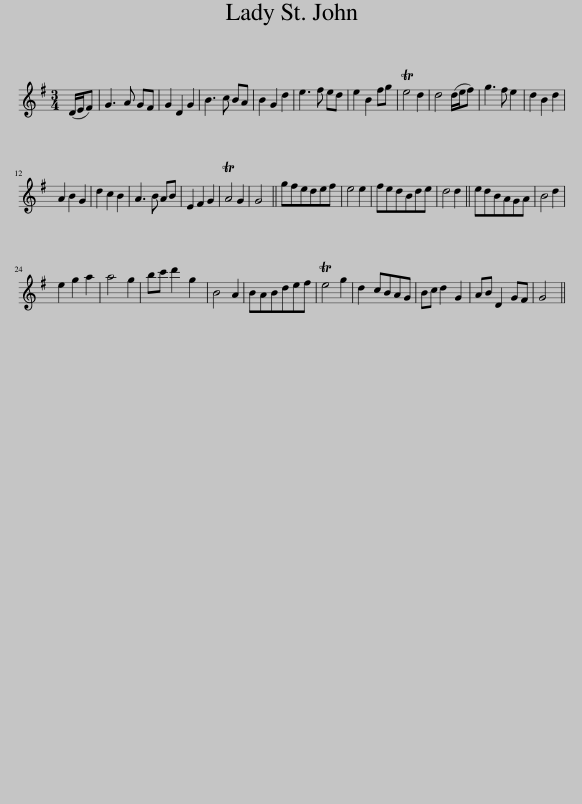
X:1
L:1/8
M:3/4
I:linebreak $
K:G
V:1 treble
V:1
 (D/E/F) | G3 A GF | G2 D2 G2 | B3 c BA | B2 G2 d2 | %5
 e3 f ed | e2 B2 fg | Te4 d2 | d4 (d/e/f) | g3 f e2 | %10
 d2 B2 d2 |$ A2 B2 G2 | d2 c2 B2 | A3 B AB | E2 F2 G2 | %15
 TA4 G2 | G4 || gfedef | e4 e2 | fedBde | %20
 d4 d2 || edBAGA | B4 d2 |$ e2 g2 a2 | a4 g2 | %25
 bc' d'2 g2 | B4 A2 | BABdef | Te4 g2 | d2 cBAG | %30
 Bc d2 G2 | AB D2 GF | G4 || %33
